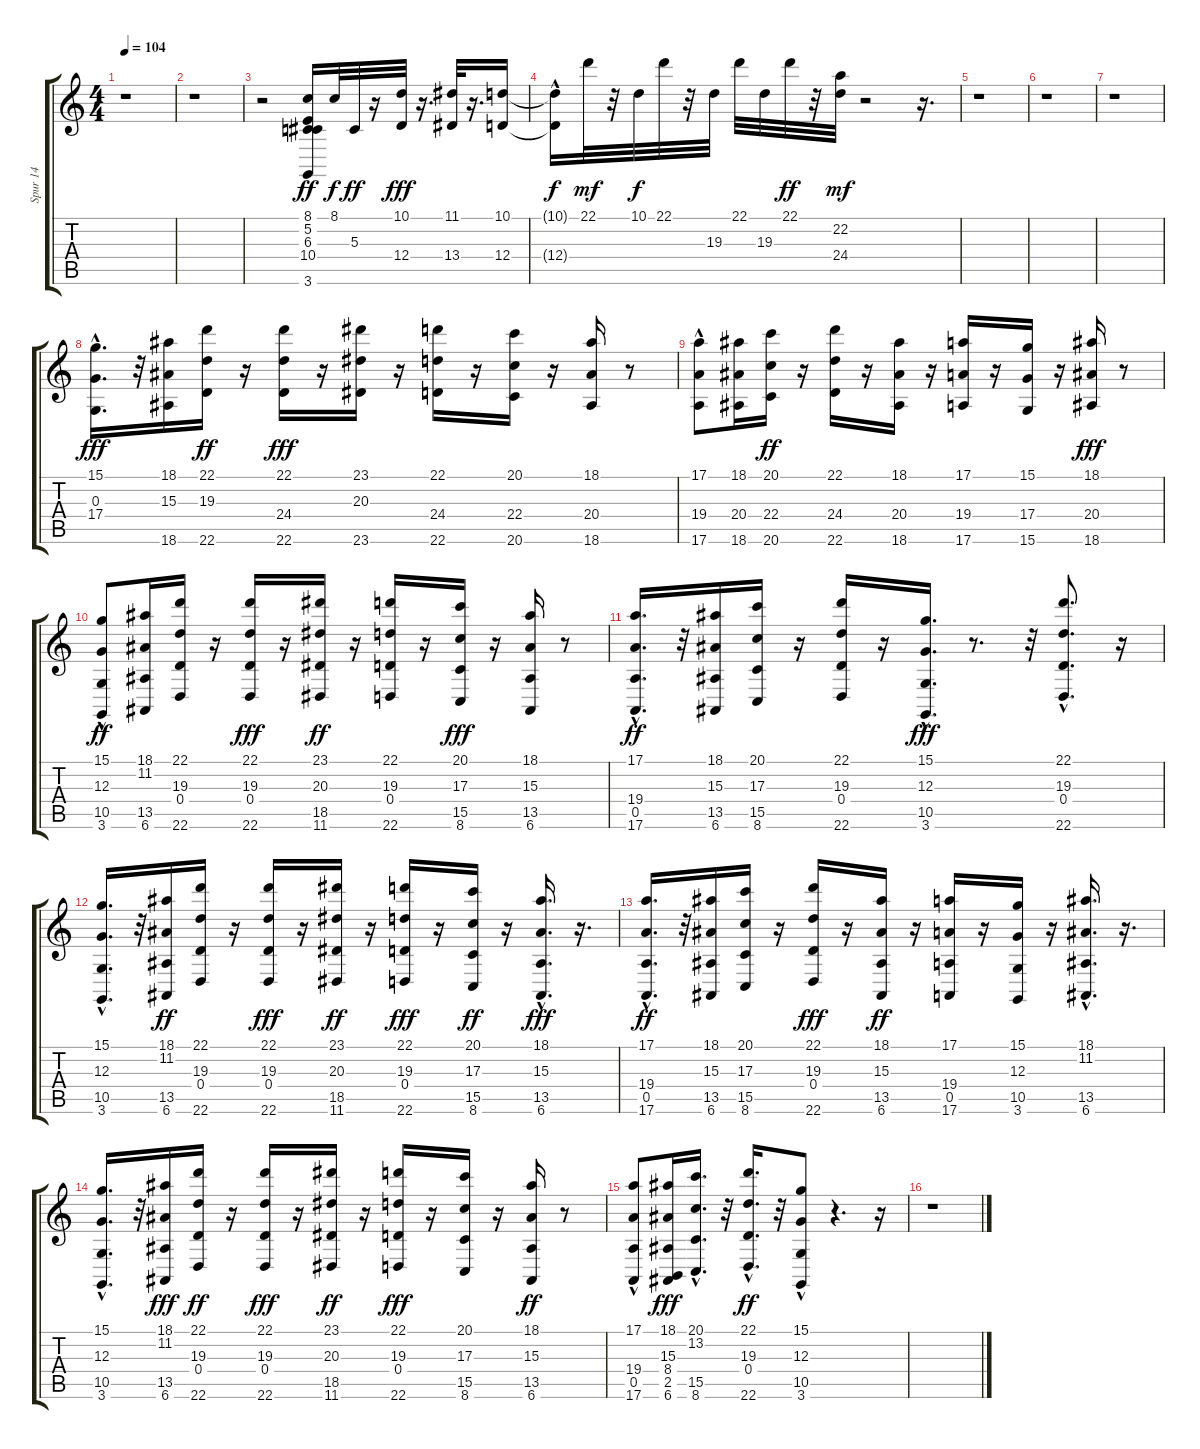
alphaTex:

\track ("Spur 14" "Spur 14") {instrument acousticgrandpiano}
\staff {score tabs}
\tuning (E4 B3 G3 D3 A2 E2) {hide}
\ts (4 4)
\tempo 104
\clef g2
\ks c
r.1{dy f} |
r.1 |
r.2 (8.1 5.2 6.3 10.4 3.6).16{dy ff} 8.1.32{dy f} 5.3.32{dy ff} r.16 (10.1 12.4).32{dy fff} r.16{d} (11.1 13.4).32 r.16{d} (10.1 12.4).16 |
(10.1{hac t} 12.4{hac t}).16{dy f} 22.1.32{dy mf} r.32 10.1.32{dy f} 22.1.32 r.32 19.3.32 22.1.32 19.3.32 22.1.32{dy ff} r.32 (22.2 24.4).32{dy mf} r.2 r.16{d} |
r.1 |
r.1 |
r.1 |
(15.1{hac} 0.3{hac} 17.4{hac}).16{d dy fff} r.32 (18.1 15.3 18.6).16 (22.1 19.3 22.6).16{dy ff} r.16 (22.1 24.4 22.6).16{dy fff} r.16 (23.1 20.3 23.6).16 r.16 (22.1 24.4 22.6).16 r.16 (20.1 22.4 20.6).16 r.16 (18.1 20.4 18.6).16 r.8 |
(17.1{hac} 19.4 17.6{hac}).8 (18.1 20.4 18.6).16 (20.1 22.4 20.6).16{dy ff} r.16 (22.1 24.4 22.6).16 r.16 (18.1 20.4 18.6).16 r.16 (17.1 19.4 17.6).16 r.16 (15.1 17.4 15.6).16 r.16 (18.1 20.4 18.6).16{dy fff} r.8 |
(15.1{hac} 12.3 10.5{hac} 3.6{hac}).8{dy ff} (18.1 11.2 13.5 6.6).16 (22.1 19.3 0.4 22.6).16 r.16 (22.1 19.3 0.4 22.6).16{dy fff} r.16 (23.1 20.3 18.5 11.6).16{dy ff} r.16 (22.1 19.3 0.4 22.6).16 r.16 (20.1 17.3 15.5 8.6).16{dy fff} r.16 (18.1 15.3 13.5 6.6).16 r.8 |
(17.1{hac} 19.4{hac} 0.5{hac} 17.6{hac}).16{d dy ff} r.32 (18.1 15.3 13.5 6.6).16 (20.1 17.3 15.5 8.6).16 r.16 (22.1 19.3 0.4 22.6).16 r.16 (15.1 12.3 10.5 3.6{hac}).16{d dy fff} r.8{d} r.32 (22.1 19.3 0.4{hac} 22.6).8{d} r.16 |
(15.1{hac} 12.3{hac} 10.5{hac} 3.6{hac}).16{d} r.32 (18.1 11.2 13.5 6.6).16{dy ff} (22.1 19.3 0.4 22.6).16 r.16 (22.1 19.3 0.4 22.6).16{dy fff} r.16 (23.1 20.3 18.5 11.6).16{dy ff} r.16 (22.1 19.3 0.4 22.6).16{dy fff} r.16 (20.1 17.3 15.5 8.6).16{dy ff} r.16 (18.1 15.3 13.5 6.6{hac}).16{d dy fff} r.16{d} |
(17.1{hac} 19.4{hac} 0.5{hac} 17.6{hac}).16{d dy ff} r.32 (18.1 15.3 13.5 6.6).16 (20.1 17.3 15.5 8.6).16 r.16 (22.1 19.3 0.4 22.6).16{dy fff} r.16 (18.1 15.3 13.5 6.6).16{dy ff} r.16 (17.1 19.4 0.5 17.6).16 r.16 (15.1 12.3 10.5 3.6).16 r.16 (18.1 11.2 13.5 6.6{hac}).16{d} r.16{d} |
(15.1{hac} 12.3 10.5{hac} 3.6{hac}).16{d} r.32 (18.1 11.2 13.5 6.6).16{dy fff} (22.1 19.3 0.4 22.6).16{dy ff} r.16 (22.1 19.3 0.4 22.6).16{dy fff} r.16 (23.1 20.3 18.5 11.6).16{dy ff} r.16 (22.1 19.3 0.4 22.6).16{dy fff} r.16 (20.1 17.3 15.5 8.6).16 r.16 (18.1 15.3 13.5 6.6).16{dy ff} r.8 |
(17.1{hac} 19.4{hac} 0.5 17.6{hac}).8 (18.1 15.3 8.4 2.5 6.6).16{dy fff} (20.1 13.2 15.5 8.6{hac}).16{d} r.32 (22.1 19.3 0.4{hac} 22.6).16{d dy ff} r.32 (15.1{hac} 12.3{hac} 10.5 3.6{hac}).8 r.4{d} r.16 |
r.1
